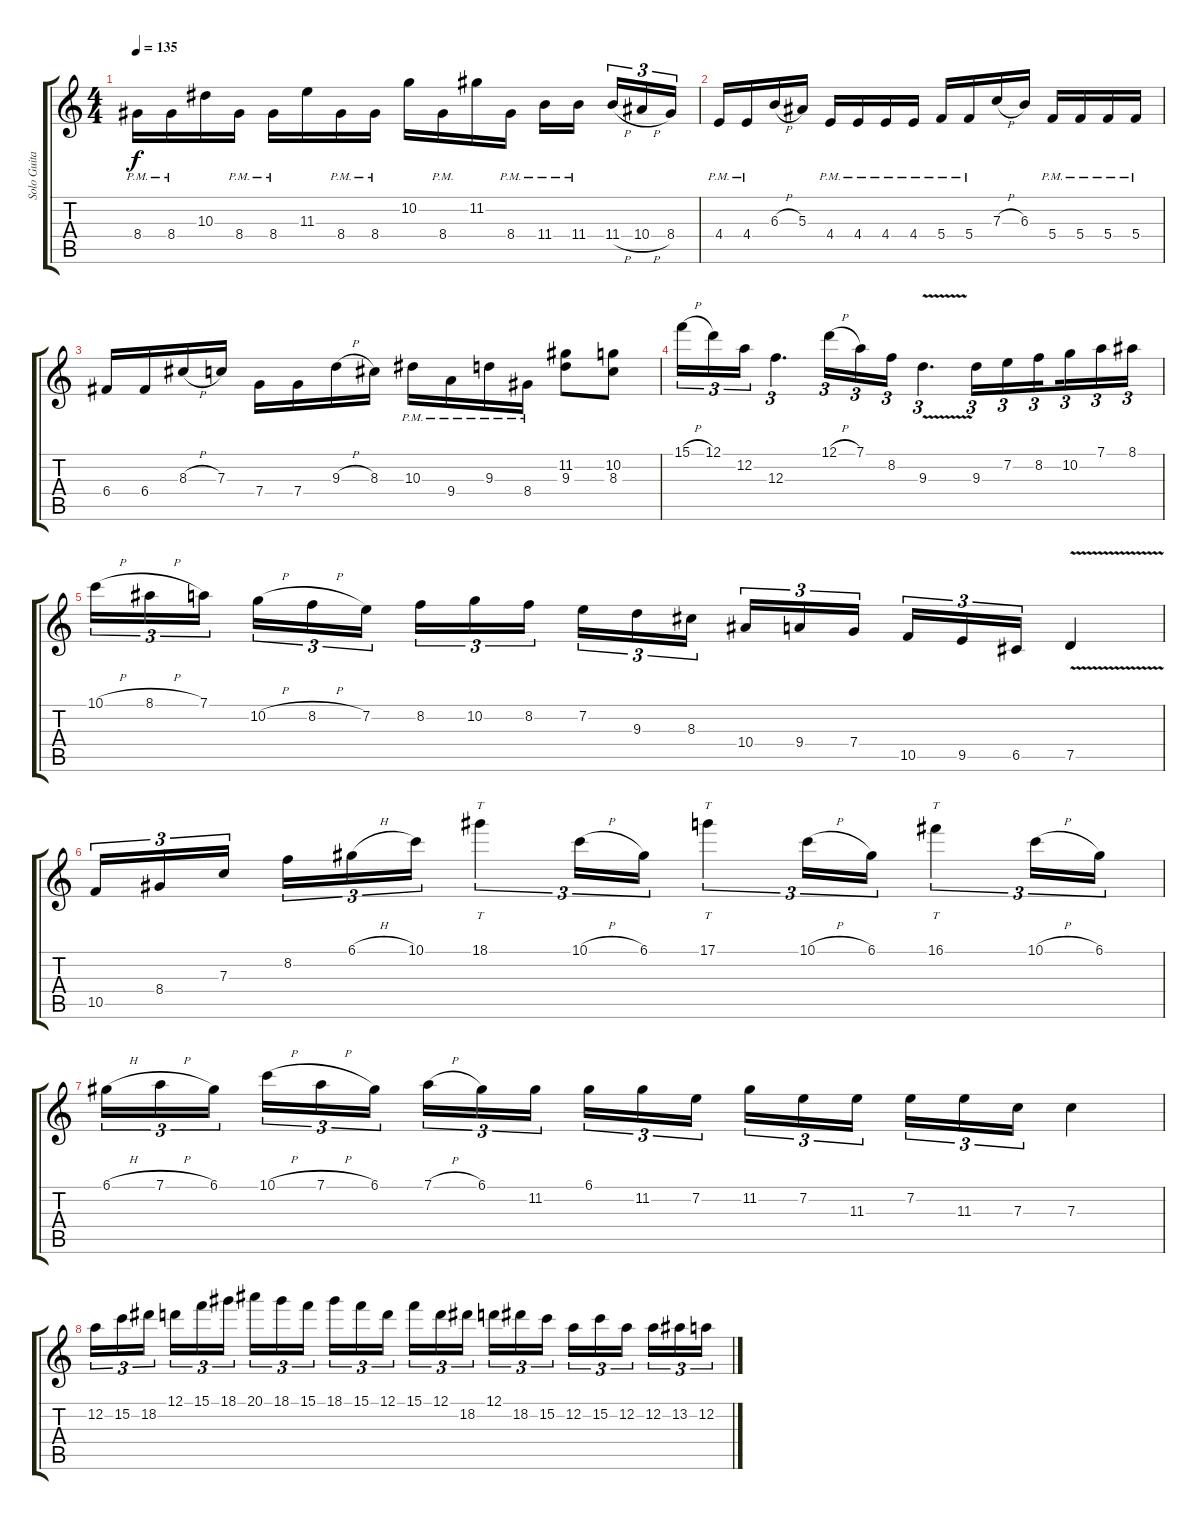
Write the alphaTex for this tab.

\track ("Solo Guitar" "Solo Guita") {instrument overdrivenguitar}
\staff {score tabs}
\tuning (D4 A3 F3 C3 G2 D2) {hide}
\ts (4 4)
\tempo 135
\clef g2
\ks c
8.4{pm}.16{dy f} 8.4{pm}.16 10.3.16 8.4{pm}.16 8.4{pm}.16 11.3.16 8.4{pm}.16 8.4{pm}.16 10.2.16 8.4{pm}.16 11.2.16 8.4{pm}.16 11.4{pm}.16 11.4{pm}.16{beam splitsecondary} 11.4{h}.16{tu (3 2)} 10.4{h}.16{tu (3 2)} 8.4.16{tu (3 2)} |
4.4{pm}.16 4.4{pm}.16 6.3{h}.16 5.3.16 4.4{pm}.16 4.4{pm}.16 4.4{pm}.16 4.4{pm}.16 5.4{pm}.16 5.4{pm}.16 7.3{h}.16 6.3.16 5.4{pm}.16 5.4{pm}.16 5.4{pm}.16 5.4{pm}.16 |
6.4.16 6.4.16 8.3{h}.16 7.3.16 7.4.16 7.4.16 9.3{h}.16 8.3.16 10.3{pm}.16 9.4{pm}.16 9.3{pm}.16 8.4{pm}.16 (11.2 9.3).8 (10.2 8.3).8 |
15.1{h}.16{tu (3 2)} 12.1.16{tu (3 2)} 12.2.16{tu (3 2)} 12.3.4{d tu (3 2)} 12.1{h}.16{tu (3 2)} 7.1.16{tu (3 2)} 8.2.16{tu (3 2)} 9.3{v}.4{d tu (3 2)} 9.3.16{tu (3 2)} 7.2.16{tu (3 2)} 8.2.16{tu (3 2) beam splitsecondary} 10.2.16{tu (3 2)} 7.1.16{tu (3 2)} 8.1.16{tu (3 2)} |
10.1{h}.16{tu (3 2)} 8.1{h}.16{tu (3 2)} 7.1.16{tu (3 2) beam splitsecondary} 10.2{h}.16{tu (3 2)} 8.2{h}.16{tu (3 2)} 7.2.16{tu (3 2)} 8.2.16{tu (3 2)} 10.2.16{tu (3 2)} 8.2.16{tu (3 2) beam splitsecondary} 7.2.16{tu (3 2)} 9.3.16{tu (3 2)} 8.3.16{tu (3 2)} 10.4.16{tu (3 2)} 9.4.16{tu (3 2)} 7.4.16{tu (3 2) beam splitsecondary} 10.5.16{tu (3 2)} 9.5.16{tu (3 2)} 6.5.16{tu (3 2)} 7.5{v}.4 |
10.5.16{tu (3 2)} 8.4.16{tu (3 2)} 7.3.16{tu (3 2) beam splitsecondary} 8.2.16{tu (3 2)} 6.1{h}.16{tu (3 2)} 10.1.16{tu (3 2)} 18.1.4{tt tu (3 2)} 10.1{h}.16{tu (3 2)} 6.1.16{tu (3 2)} 17.1.4{tt tu (3 2)} 10.1{h}.16{tu (3 2)} 6.1.16{tu (3 2)} 16.1.4{tt tu (3 2)} 10.1{h}.16{tu (3 2)} 6.1.16{tu (3 2)} |
6.1{h}.16{tu (3 2)} 7.1{h}.16{tu (3 2)} 6.1.16{tu (3 2) beam splitsecondary} 10.1{h}.16{tu (3 2)} 7.1{h}.16{tu (3 2)} 6.1.16{tu (3 2)} 7.1{h}.16{tu (3 2)} 6.1.16{tu (3 2)} 11.2.16{tu (3 2) beam splitsecondary} 6.1.16{tu (3 2)} 11.2.16{tu (3 2)} 7.2.16{tu (3 2)} 11.2.16{tu (3 2)} 7.2.16{tu (3 2)} 11.3.16{tu (3 2) beam splitsecondary} 7.2.16{tu (3 2)} 11.3.16{tu (3 2)} 7.3.16{tu (3 2)} 7.3.4 |
12.2.16{tu (3 2)} 15.2.16{tu (3 2)} 18.2.16{tu (3 2) beam splitsecondary} 12.1.16{tu (3 2)} 15.1.16{tu (3 2)} 18.1.16{tu (3 2)} 20.1.16{tu (3 2)} 18.1.16{tu (3 2)} 15.1.16{tu (3 2) beam splitsecondary} 18.1.16{tu (3 2)} 15.1.16{tu (3 2)} 12.1.16{tu (3 2)} 15.1.16{tu (3 2)} 12.1.16{tu (3 2)} 18.2.16{tu (3 2) beam splitsecondary} 12.1.16{tu (3 2)} 18.2.16{tu (3 2)} 15.2.16{tu (3 2)} 12.2.16{tu (3 2)} 15.2.16{tu (3 2)} 12.2.16{tu (3 2) beam splitsecondary} 12.2.16{tu (3 2)} 13.2.16{tu (3 2)} 12.2.16{tu (3 2)}
